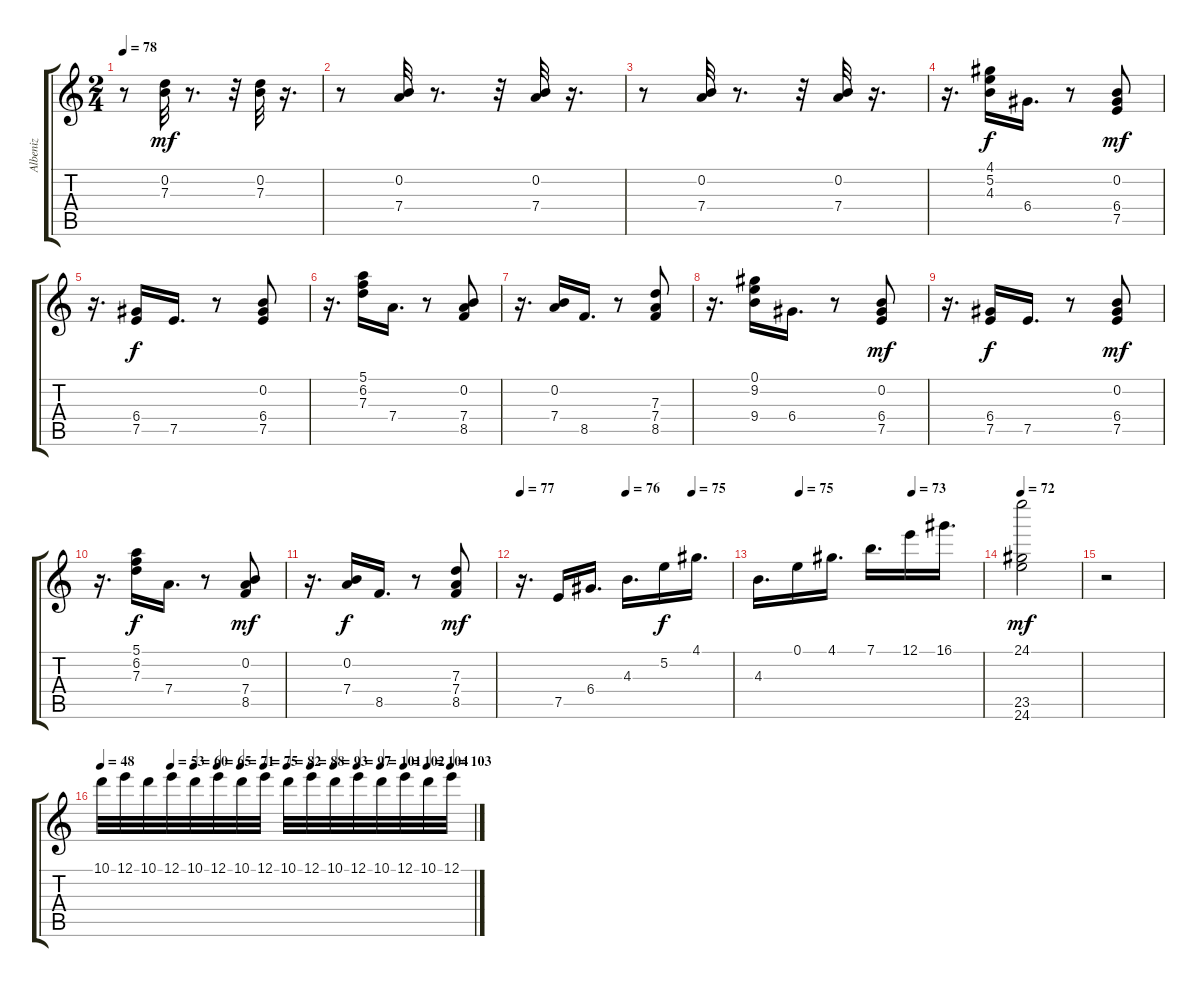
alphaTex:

\track ("Albeniz" "Albeniz") {instrument acousticguitarnylon}
\staff {score tabs}
\tuning (E4 B3 G3 D3 A2 E2) {hide}
\ts (2 4)
\tempo 78
\clef g2
\ks c
r.8{dy mf} (0.2 7.3).32 r.8{d} r.32 (0.2 7.3).32 r.16{d} |
r.8 (0.2 7.4).32 r.8{d} r.32 (0.2 7.4).32 r.16{d} |
r.8 (0.2 7.4).32 r.8{d} r.32 (0.2 7.4).32 r.16{d} |
r.16{d} (4.1 5.2 4.3).16{dy f} 6.4.16{d} r.8 (0.2 6.4 7.5).8{dy mf} |
r.16{d} (6.4 7.5).16{dy f} 7.5.16{d} r.8 (0.2 6.4 7.5).8 |
r.16{d} (5.1 6.2 7.3).16 7.4.16{d} r.8 (0.2 7.4 8.5).8 |
r.16{d} (0.2 7.4).16 8.5.16{d} r.8 (7.3 7.4 8.5).8 |
r.16{d} (0.1 9.2 9.4).16 6.4.16{d} r.8 (0.2 6.4 7.5).8{dy mf} |
r.16{d} (6.4 7.5).16{dy f} 7.5.16{d} r.8 (0.2 6.4 7.5).8{dy mf} |
r.16{d} (5.1 6.2 7.3).16{dy f} 7.4.16{d} r.8 (0.2 7.4 8.5).8{dy mf} |
r.16{d} (0.2 7.4).16{dy f} 8.5.16{d} r.8 (7.3 7.4 8.5).8{dy mf} |
\tempo 77
\tempo (76 0.5)
\tempo (75 0.8125)
r.16{d} 7.5.16 6.4.16{d} 4.3.16{d} 5.2.16{dy f} 4.1.16{d} |
\tempo (75 0.1875)
\tempo (73 0.6875)
4.3.16{d} 0.1.16 4.1.16{d} 7.1.16{d} 12.1.16 16.1.16{d} |
\tempo 72
(24.1 23.5 24.6).2{dy mf} |
r.2 |
\tempo 48
\tempo (53 0.1875)
\tempo (60 0.25)
\tempo (65 0.3125)
\tempo (71 0.375)
\tempo (75 0.4375)
\tempo (82 0.5)
\tempo (88 0.5625)
\tempo (93 0.625)
\tempo (97 0.6875)
\tempo (101 0.75)
\tempo (102 0.8125)
\tempo (104 0.875)
\tempo (103 0.9375)
10.1.32 12.1.32 10.1.32 12.1.32 10.1.32 12.1.32 10.1.32 12.1.32 10.1.32 12.1.32 10.1.32 12.1.32 10.1.32 12.1.32 10.1.32 12.1.32
